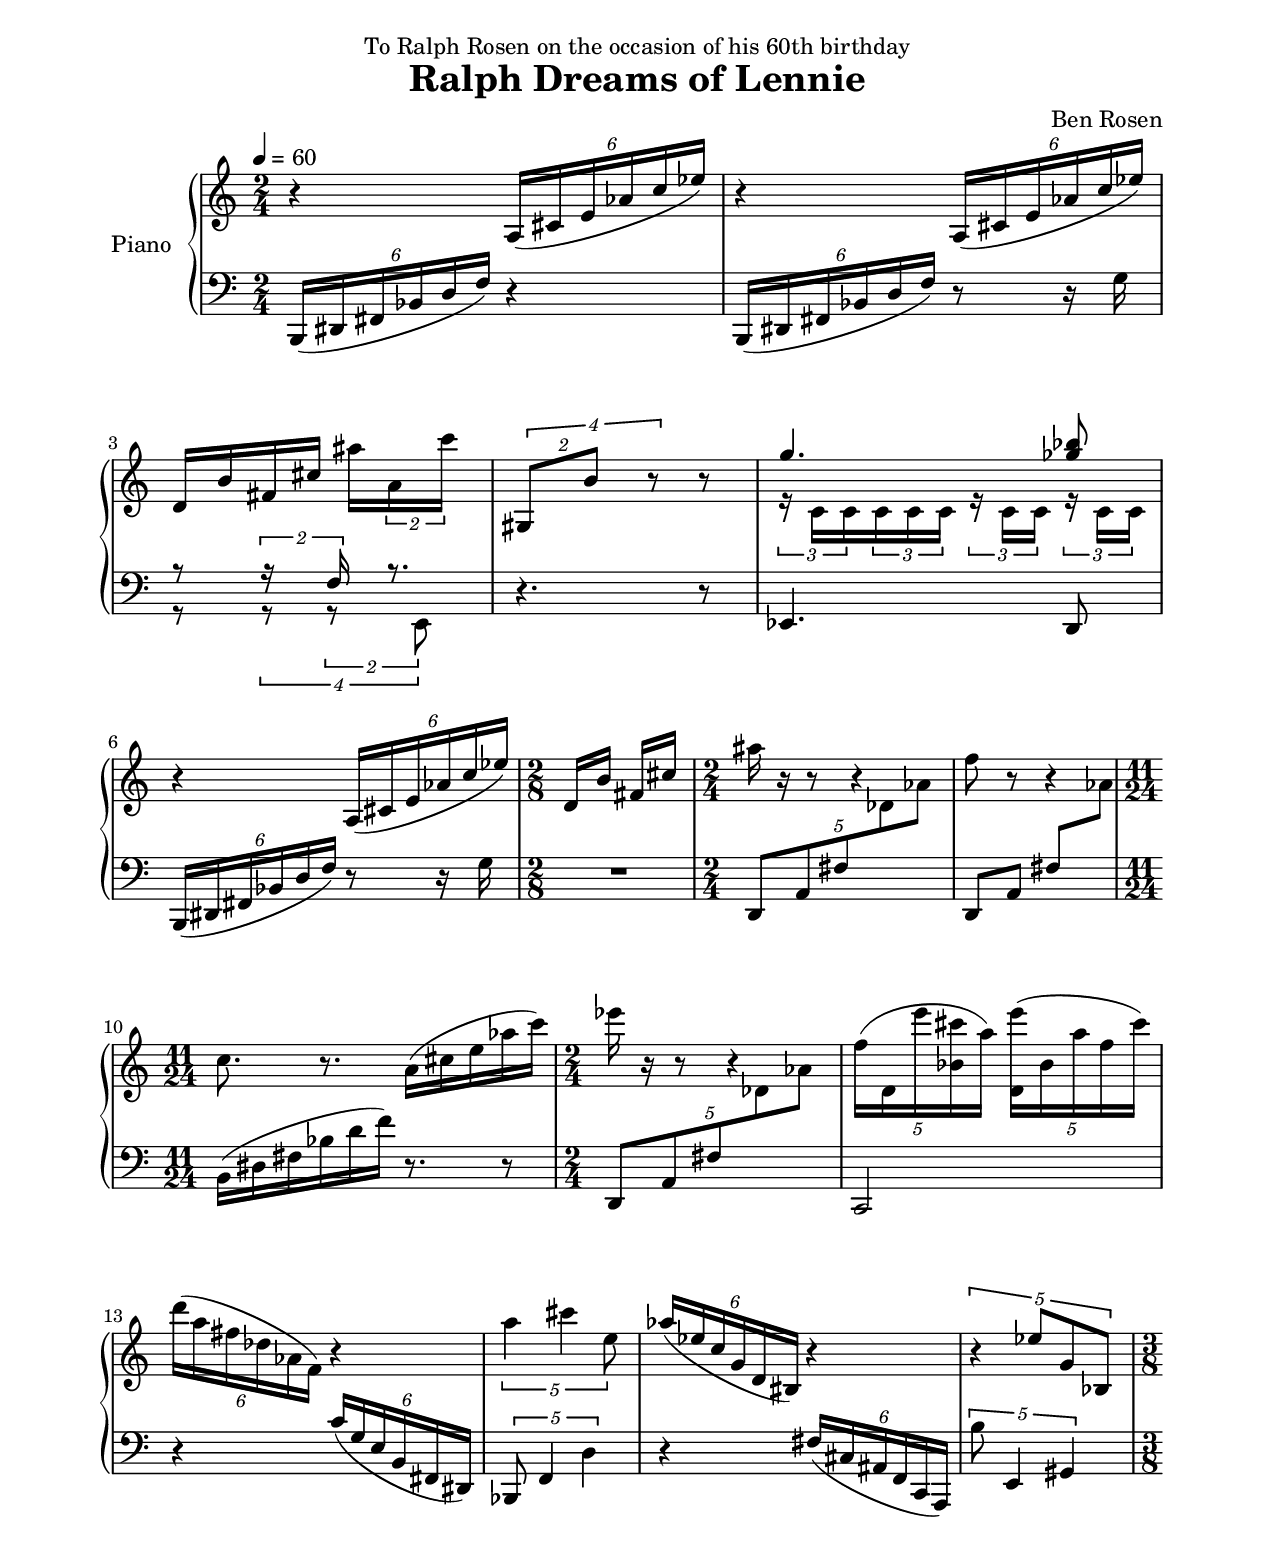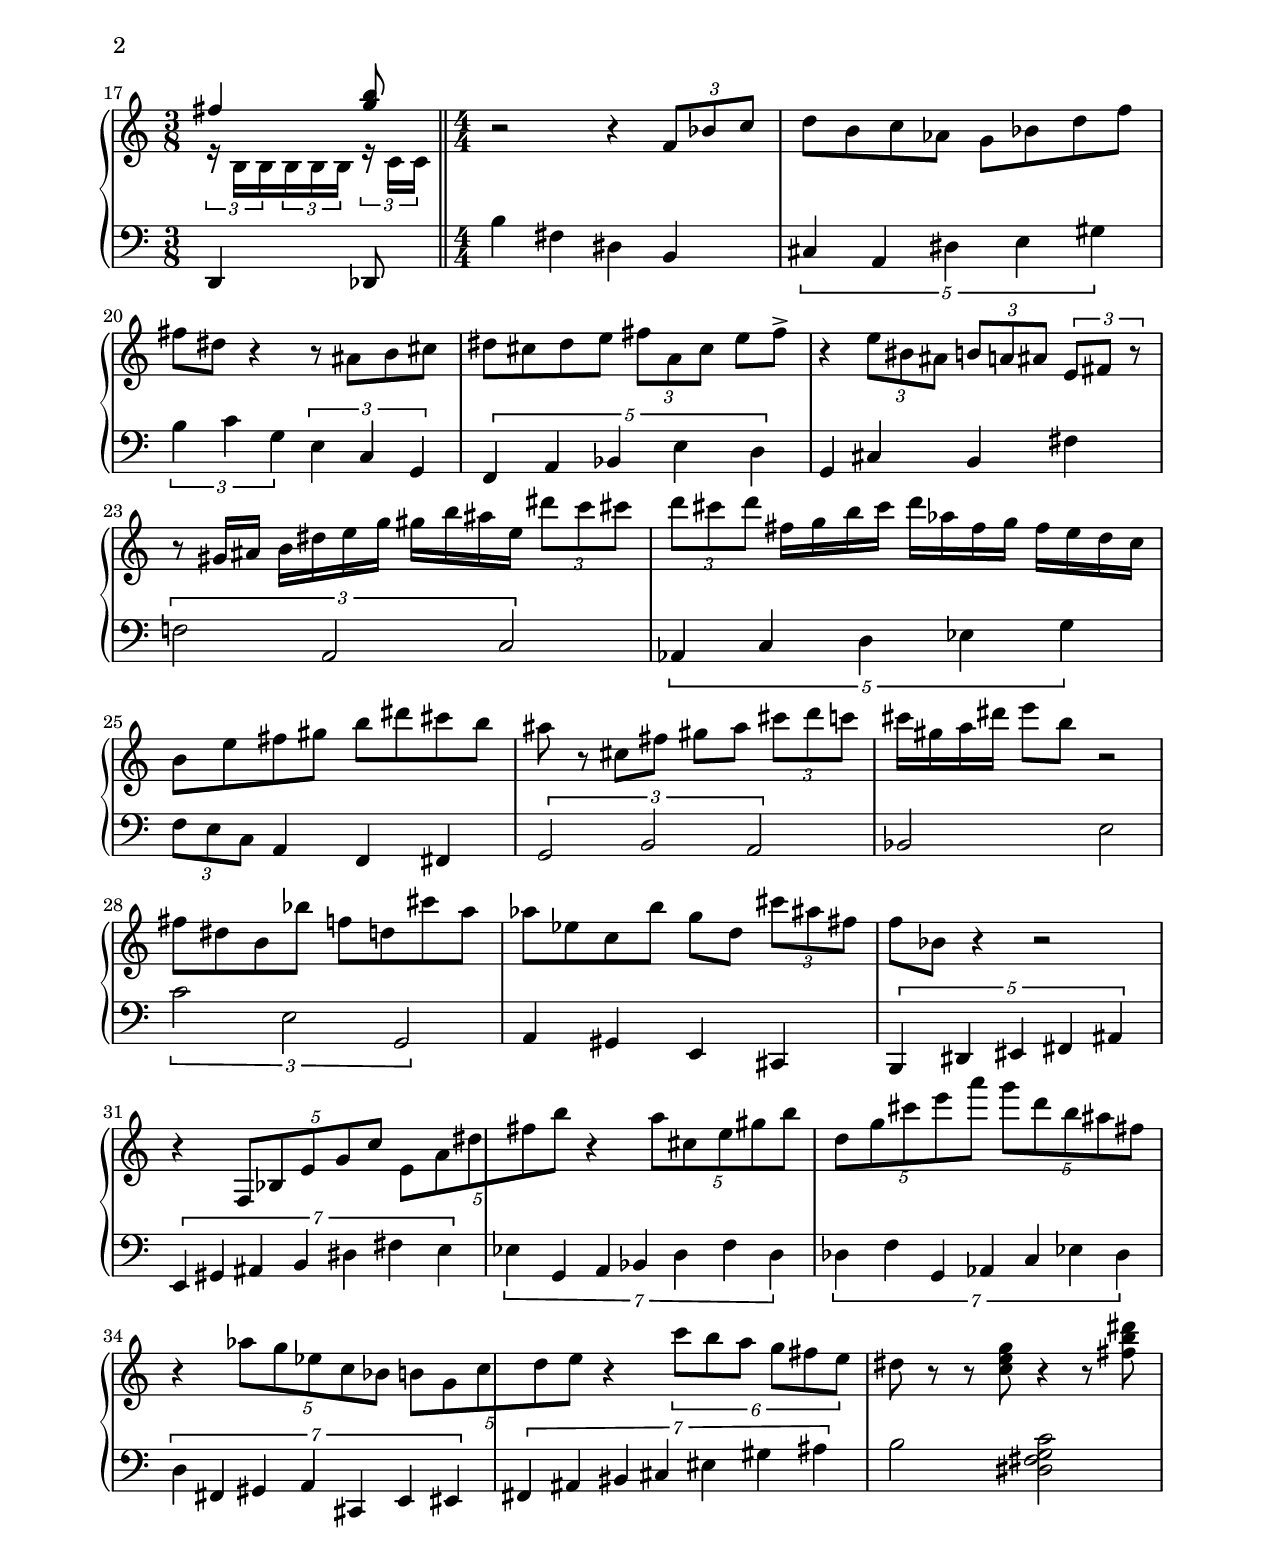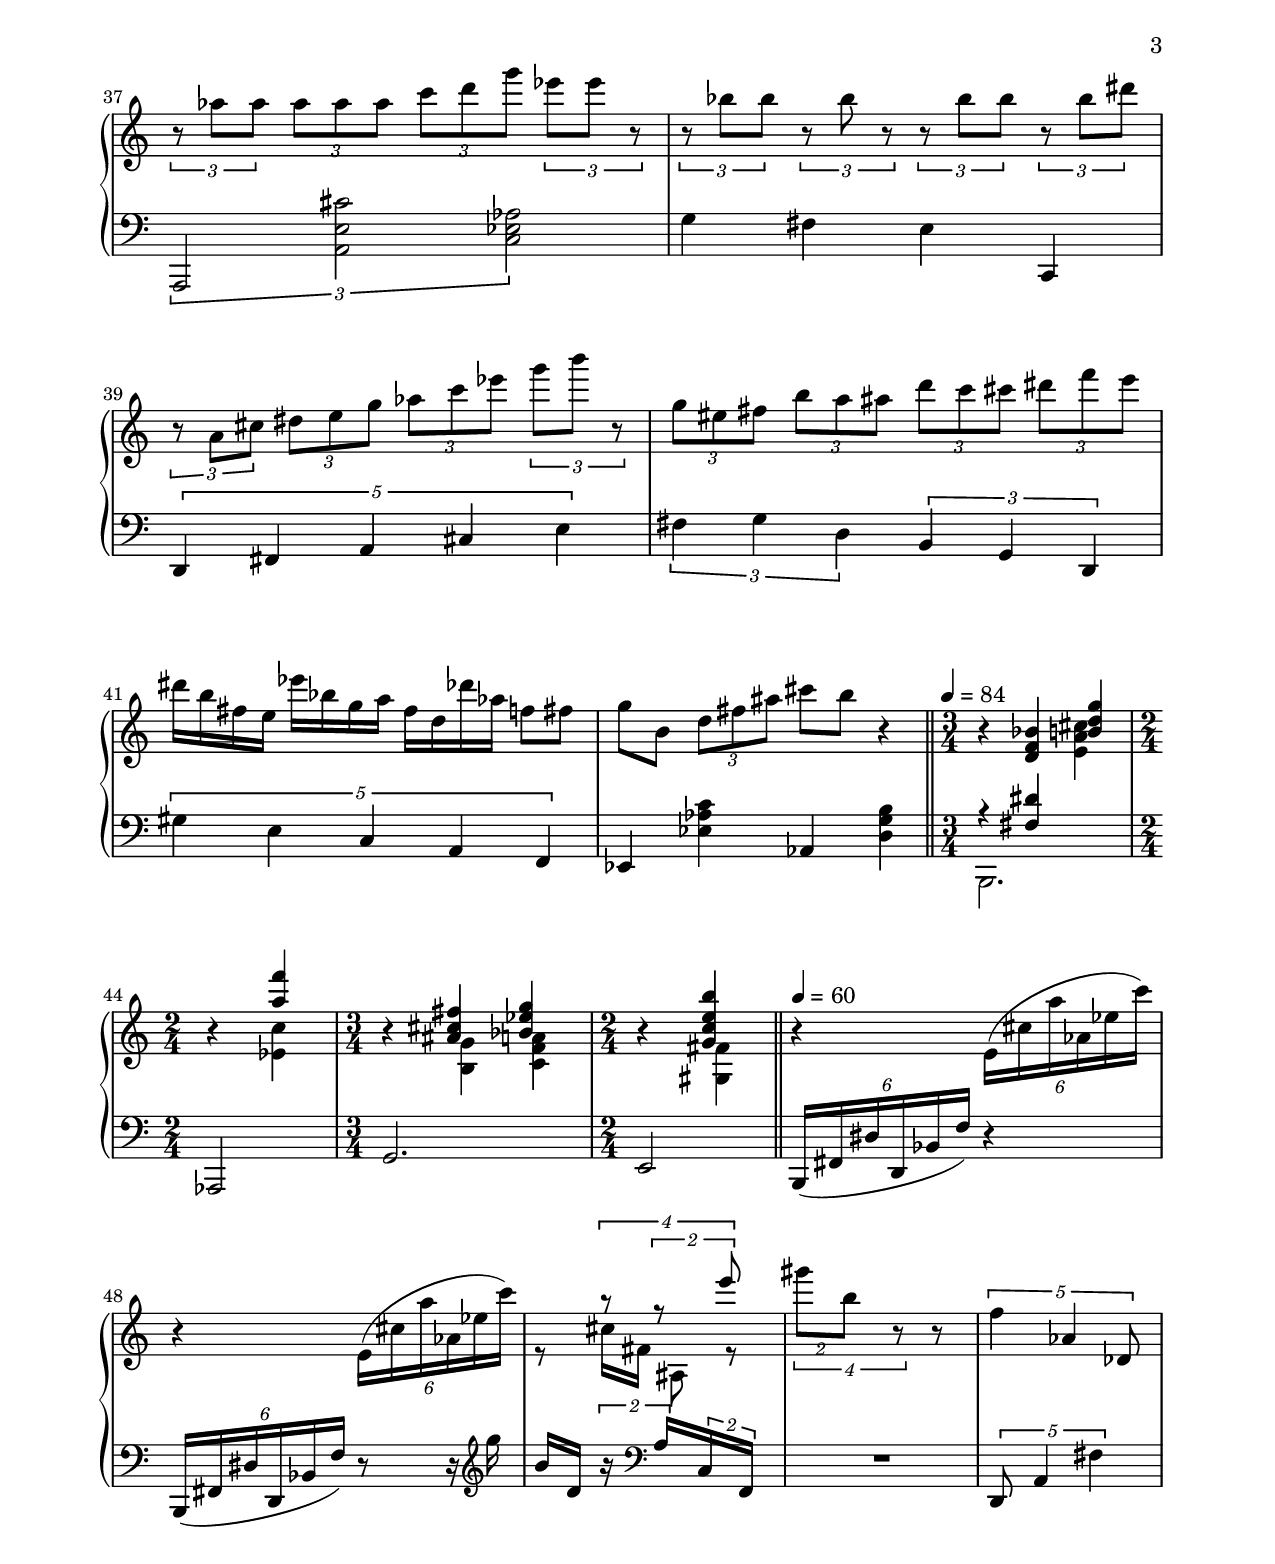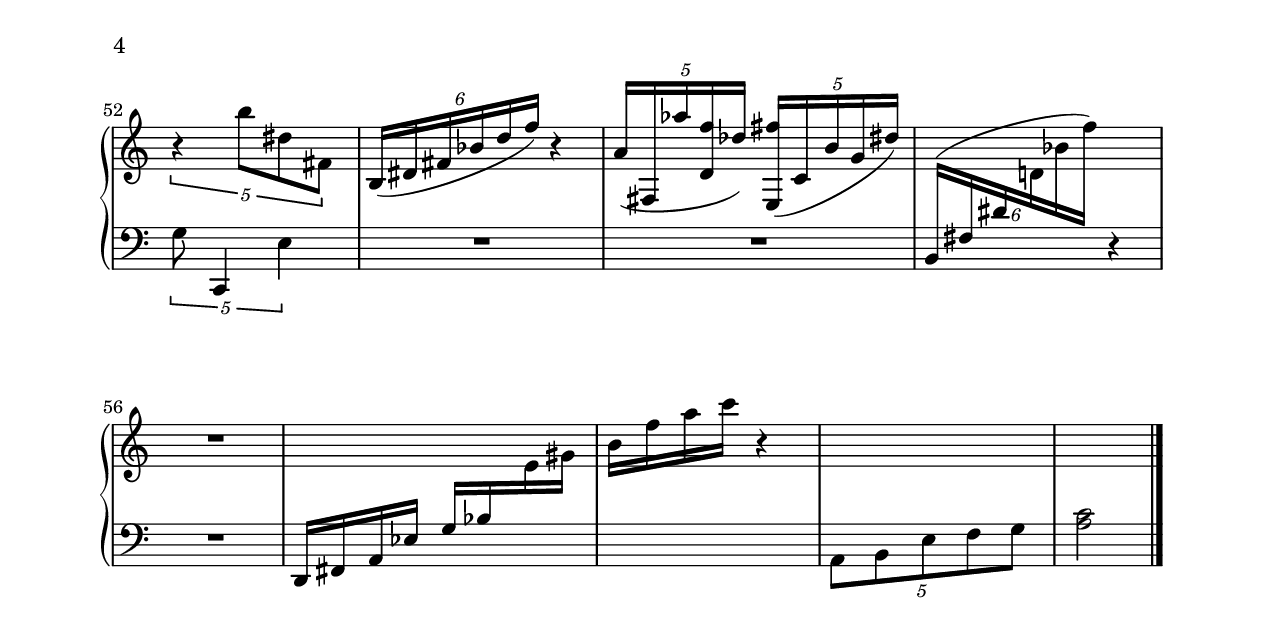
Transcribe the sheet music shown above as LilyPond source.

\version "2.24.0"

\include "settings.ily"

\header {
  title = "Ralph Dreams of Lennie"
  dedication = "To Ralph Rosen on the occasion of his 60th birthday"
  composer = "Ben Rosen"
}

global = {
  \numericTimeSignature
  \time 2/4
  \tempo 4=60
}

right = \relative c'' {
  \global
  r4 \tuplet 6/4 {a,16( cs e af c ef)} |
  r4 \tuplet 6/4 {a,,16( cs e af c ef)} |
  d,16 b' fs cs' as' \tuplet 2/3 {a, c'} |
  \tuplet 4/3 {\tuplet 2/3 {gs,,8 b'} r} r |
  <<
    {g'4. <gf bf>8}
    \\
    {\tuplet 3/2 {r16 c,, c} \tuplet 3/2 {c16 c c} \tuplet 3/2 {r16 c c} \tuplet 3/2 {r16 c c}}
  >> |
  r4 \tuplet 6/4 {a16( cs e af c ef)} |
  \time 2/8
  d,16 b' fs cs' |
  \time 2/4
  as' r r8 r4 |
  f8 r r4 |
  \time 11/24
  c8.*16/24 r a16*16/24[( cs e af c]) |
  \time 2/4
  ef16 r r8 r4 |
  \tuplet 5/4 {f,16( d, e'' <cs bf,> a)} \tuplet 5/4 {<e' d,,>( bf, a' f cs')} |
  \tuplet 6/4 {d16( a fs df af f)} r4 |
  \tuplet 5/4 {a'4 cs e,8} |
  \tuplet 6/4 {af16( ef c g d bs)} r4 |
  \tuplet 5/4 {r4 ef'8 g, bf,} |
  \time 3/8
  <<
    {fs''4 <g b>8}
    \\
    {\tuplet 3/2 {r16 b,, b} \tuplet 3/2 {b16 b b} \tuplet 3/2 {r16 c c}}
  >> |
  \bar "||"
  \time 4/4
  r2 r4 \tuplet 3/2 {f8 bf c} |
  d b c af g bf d f |
  fs ds r4  r8 as b cs |
  ds cs ds e \tuplet 3/2 {fs a, cs} e fs-> |
  r4 \tuplet 3/2 {e8 bs as} \tuplet 3/2 {b a as} \tuplet 3/2 {e fs r} |
  r gs16 as b ds e g gs b as e \tuplet 3/2 {ds'8 c cs} |
  \tuplet 3/2 {d cs d} fs,16 g b cs d af fs g fs e d c |
  b8 e fs gs b ds cs b |
  as r cs, fs gs as \tuplet 3/2 {cs d c} |
  cs16 gs a ds e8 b r2 |
  fs8 ds b bf' f d cs' a |
  af ef c b' g d \tuplet 3/2 {cs' as fs} |
  f bf, r4 r2  |
  r4 \tuplet 5/4 {f,8 bf e g c} \tuplet 5/4 {e,[ a ds fs b]}
  r4  \tuplet 5/4 {a8 cs, e gs b} |
  \tuplet 5/4 {d, g cs e a} \tuplet 5/4 {g d b as fs} |
  r4 \tuplet 5/4 {af8 g ef c bf} \tuplet 5/4 {b[ g c d e]}
  r4  \tuplet 6/4 {c'8 b a g fs e} |
  ds r r <c e g> r4 r8 <fs b ds> |
  \tuplet 3/2 {r af af} \tuplet 3/2 {af af af} \tuplet 3/2 {c d g} \tuplet 3/2 {ef ef r} |
  \tuplet 3/2 {r bf bf} \tuplet 3/2 {r bf r} \tuplet 3/2 {r bf bf} \tuplet 3/2 {r bf ds} |
  \tuplet 3/2 {r a, cs} \tuplet 3/2 {ds e g} \tuplet 3/2 {af c ef} \tuplet 3/2 {g b r} |
  \tuplet 3/2 {g, es fs} \tuplet 3/2 {b a as} \tuplet 3/2 {d c cs} \tuplet 3/2 {ds f e} |
  ds16 b fs e ef' bf g a fs d df' af f8 fs |
  g b, \tuplet 3/2 {d fs as} cs b r4 |
  \bar "||"
  \time 3/4
  \tempo 4=84
  r4 <d,, f bf>
  <<
    {<b' d g>}
    \\
    {<e, a cs>}
  >> |
  \time 2/4
  r4
  <<
    {<a' f'>}
    \\
    {<ef, c'>}
  >>
  |
  \time 3/4
  r4
  <<
    {<as cs fs> <bf ef g>}
    \\
    {<b, g'> <c f a>}
  >>
  |
  \time 2/4
  r4
  <<
    {<g' c e b'>}
    \\
    {<gs, fs'>}
  >>
  |
  \bar "||"
  \tempo 4=60
  r4 \tuplet 6/4 {e'16( cs' a' af, ef' c')} |
  r4 \tuplet 6/4 {e,,16( cs' a' af, ef' c')} |
  <<
    {s8 \tuplet 4/3 {r \tuplet 2/3 {r e}}}
    \\
    {r8 cs,16 fs, as,8 r}
  >> |
  \tuplet 4/3 {\tuplet 2/3 {gs''' b,} r} r |
  \tuplet 5/4 {f4 af, df,8} |
  \tuplet 5/4 {r4 b''8 ds, fs,} |
  \tuplet 6/4 {b,16( ds fs bf d f)} r4 |
  \tuplet 5/4 {a,16( fs, af'' <f d,> df)} \tuplet 5/4 {<fs e,,>( c, b' g ds')} |
  s2 |
  R2 |
  s2*4 |
  \bar "|."



}

left = \relative c, {
  \global
                                % Music follows here.
  \tuplet 6/4 {b16( ds fs bf d f)} r4 |
  \tuplet 6/4 {b,,16( ds fs bf d f)} r8 r16 g |
  <<
    {r8 \tuplet 2/3 {r16 f} r8.}
    \\
    {r8 \tuplet 4/3 {r8 \tuplet 2/3 {r8 e,}}}
  >> |
  r4. r8 |
  ef4. d8 |
  \tuplet 6/4 {b16( ds fs bf d f)} r8 r16 g |
  \time 2/8
  R4|
  \time 2/4 |
  \tuplet 5/4 {d,8 a' fs' \change Staff = "right" df' af'} \change Staff = "left" |
  d,,, a' fs' \change Staff = "right" af' \change Staff = "left" |
  \time 11/24
  b,,16*16/24[( ds fs bf d f]) r8.*16/24 r8*16/24 |
  \time 2/4
  \tuplet 5/4 {d,,8 a' fs' \change Staff = "right" df' af' \change Staff ="left"} |
  c,,,2 |
  r4 \tuplet 6/4 {c''16( g e b fs ds)} |
  \tuplet 5/4 {<bf>8 f'4 d'} |
  r4 \tuplet 6/4 {fs16( cs as f c a)} |
  \tuplet 5/4 {<b''>8 e,,4 gs} |
  \time 3/8
  d4 df8 |
  \bar "||"
  \time 4/4
  b''4 fs ds b |
  \tuplet 5/4 {cs a ds e gs} |
  \tuplet 3/2 {b c g} \tuplet 3/2 {e c g} |
  \tuplet 5/4 {f a bf e d} |
  g, cs b fs' |
  \tuplet 3/2 {f!2 a, c} |
  \tuplet 5/4 {af4 c d ef g} |
  \tuplet 3/2 {f8 e c} a4 f fs |
  \tuplet 3/2 {g2 b a} |
  bf e |
  \tuplet 3/2 {c'2 e, g,} |
  a4 gs e cs |
  \tuplet 5/4 {b ds es fs as} |
  \tuplet 7/4 {e gs as b ds fs e} |
  \tuplet 7/4 {ef g, a bf d f d} |
  \tuplet 7/4 {df f g, af c ef df} |
  \tuplet 7/4 {d fs, gs a cs, e es} |
  \tuplet 7/4 {fs as bs cs es gs as} |
  b2 <ds, fs g c> |
  \tuplet 3/2 {a, <a' e' cs'> <c ef af>} |
  g'4 fs e c, |
  \tuplet 5/4 {d fs a cs e} |
  \tuplet 3/2 {fs g d} \tuplet 3/2 {b g d} |
  \tuplet 5/4 {gs' e c a f} |
  ef <ef' af c> af, <d g b> |
  \bar "||"
  \time 3/4
  \tempo 4=84
  <<
    {r4 <fs ds'> s}
    \\
    {b,,2.}
  >>
  |
  \time 2/4
  af2 |
  \time 3/4
  g'2. |
  \time 2/4
  e2 |
  \bar "||"
  \tempo 4=60
  \tuplet 6/4 {b16( fs' ds' d, bf' f')} r4 |
  \tuplet 6/4 {b,,16( fs' ds' d, bf' f')} r8 r16 \clef treble g'' |
  b, d, \tuplet 2/3 {r \clef bass a} \tuplet 2/3 {c, f,} |
  R2 |
  \tuplet 5/4 {d8 a'4 fs'} |
  \tuplet 5/4 {g8 c,,4 e'} |
  R2 |
  R2 |
  \tuplet 6/4 {b16( fs' ds' \change Staff = "right" d! bf' f')} \change Staff = "left" r4 |
  R2 |
  d,,,16 fs a ef' g bf \change Staff = "right" e gs |
  b f' a c r4 |
  \change Staff = "left"
  \tuplet 5/4 {a,,,8 b e f g} |
  <a c>2 |
  \bar "|."
}

\score {
  \new PianoStaff \with {
    instrumentName = "Piano"
  } <<
    \new Staff = "right" \with {
    } {
      \right
    }
    \new Staff = "left" \with {
    } {
      \clef "bass"
      \left
    }
  >>
}
